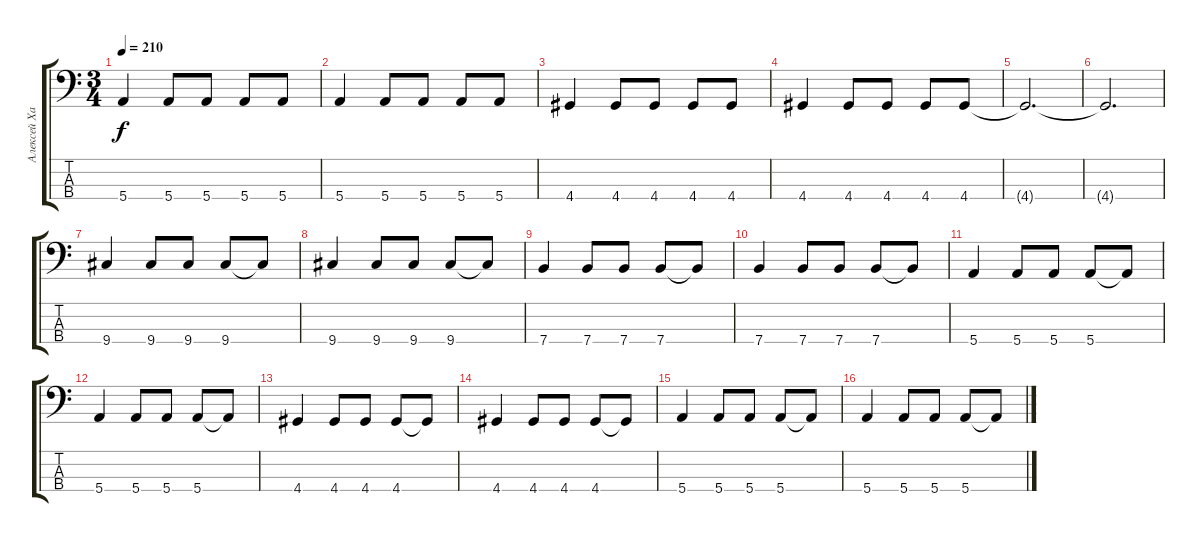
\track ("Алексей Харьков" "Алексей Ха") {instrument electricbasspick}
\staff {score tabs}
\tuning (G2 D2 A1 E1) {hide}
\ts (3 4)
\tempo 210
\clef f4
\ks c
5.4.4{dy f} 5.4.8 5.4.8 5.4.8 5.4.8 |
5.4.4 5.4.8 5.4.8 5.4.8 5.4.8 |
4.4.4 4.4.8 4.4.8 4.4.8 4.4.8 |
4.4.4 4.4.8 4.4.8 4.4.8 4.4.8 |
4.4{t}.2{d} |
4.4{t}.2{d} |
9.4.4 9.4.8 9.4.8 9.4.8 9.4{t}.8 |
9.4.4 9.4.8 9.4.8 9.4.8 9.4{t}.8 |
7.4.4 7.4.8 7.4.8 7.4.8 7.4{t}.8 |
7.4.4 7.4.8 7.4.8 7.4.8 7.4{t}.8 |
5.4.4 5.4.8 5.4.8 5.4.8 5.4{t}.8 |
5.4.4 5.4.8 5.4.8 5.4.8 5.4{t}.8 |
4.4.4 4.4.8 4.4.8 4.4.8 4.4{t}.8 |
4.4.4 4.4.8 4.4.8 4.4.8 4.4{t}.8 |
5.4.4 5.4.8 5.4.8 5.4.8 5.4{t}.8 |
5.4.4 5.4.8 5.4.8 5.4.8 5.4{t}.8
